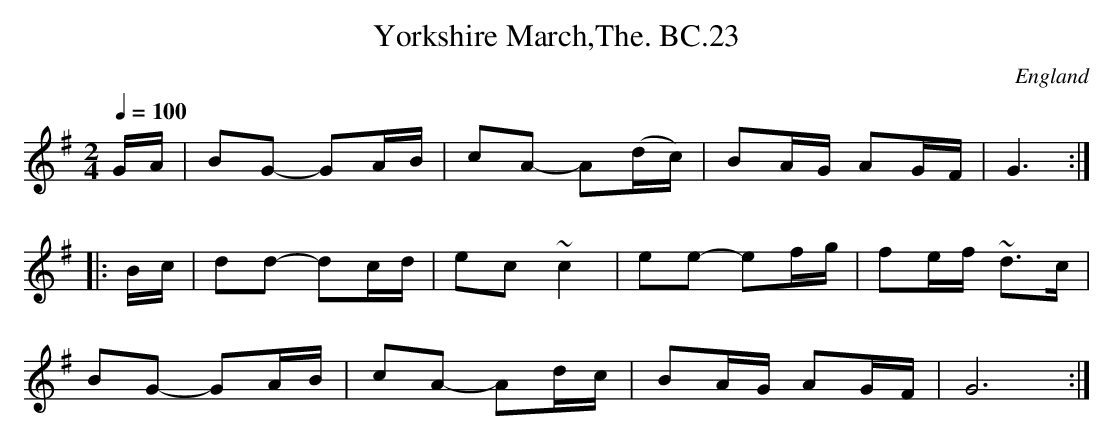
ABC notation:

X:1
T:Yorkshire March,The. BC.23
L:1/8
M:2/4
O:England
Q:1/4=100
K:G
G/A/|BG- GA/B/|cA- A(d/c/)|BA/G/ AG/F/|G3:|!
|:B/c/|dd- dc/d/|ec ~c2|ee- ef/g/|fe/f/ ~d>c|!
BG- GA/B/|cA- Ad/c/|BA/G/ AG/F/|G6:|
